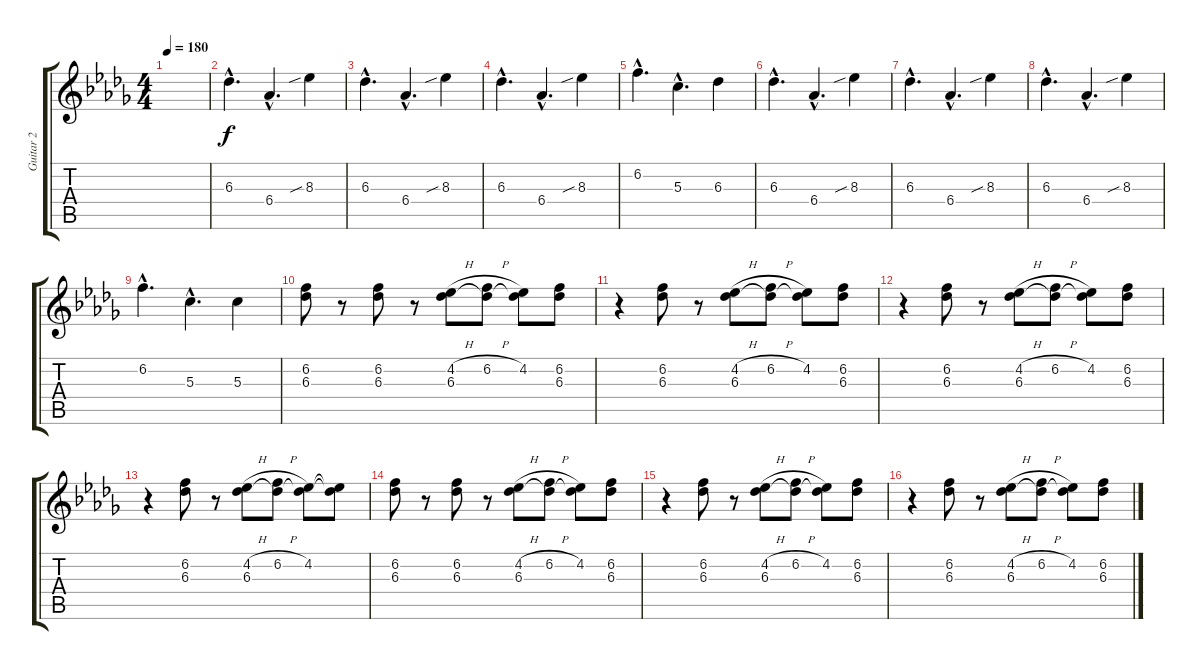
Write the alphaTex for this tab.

\track ("Guitar 2" "Guitar 2") {instrument distortionguitar}
\staff {score tabs}
\tuning (E4 B3 G3 D3 A2 E2) {hide}
\ts (4 4)
\tempo 180
\clef g2
\ks db
|
6.3{hac}.4{d dy f volume 7 instrument electricguitarjazz} 6.4{hac}.4{d} 8.3{sib}.4 |
6.3{hac}.4{d} 6.4{hac}.4{d} 8.3{sib}.4 |
6.3{hac}.4{d} 6.4{hac}.4{d} 8.3{sib}.4 |
6.2{hac}.4{d} 5.3{hac}.4{d} 6.3.4 |
6.3{hac}.4{d} 6.4{hac}.4{d} 8.3{sib}.4 |
6.3{hac}.4{d} 6.4{hac}.4{d} 8.3{sib}.4 |
6.3{hac}.4{d} 6.4{hac}.4{d} 8.3{sib}.4 |
6.2{hac}.4{d} 5.3{hac}.4{d} 5.3.4 |
(6.2 6.3).8{volume 13} r.8 (6.2 6.3).8 r.8 (4.2{h} 6.3).8 (6.2{h} 6.3{t}).8 (4.2 6.3{t}).8 (6.2 6.3).8 |
r.4 (6.2 6.3).8 r.8 (4.2{h} 6.3).8 (6.2{h} 6.3{t}).8 (4.2 6.3{t}).8 (6.2 6.3).8 |
r.4 (6.2 6.3).8 r.8 (4.2{h} 6.3).8 (6.2{h} 6.3{t}).8 (4.2 6.3{t}).8 (6.2 6.3).8 |
r.4 (6.2 6.3).8 r.8 (4.2{h} 6.3).8 (6.2{h} 6.3{t}).8 (4.2 6.3{t}).8 (4.2{t} 6.3{t}).8 |
(6.2 6.3).8 r.8 (6.2 6.3).8 r.8 (4.2{h} 6.3).8 (6.2{h} 6.3{t}).8 (4.2 6.3{t}).8 (6.2 6.3).8 |
r.4 (6.2 6.3).8 r.8 (4.2{h} 6.3).8 (6.2{h} 6.3{t}).8 (4.2 6.3{t}).8 (6.2 6.3).8 |
r.4 (6.2 6.3).8 r.8 (4.2{h} 6.3).8 (6.2{h} 6.3{t}).8 (4.2 6.3{t}).8 (6.2 6.3).8
